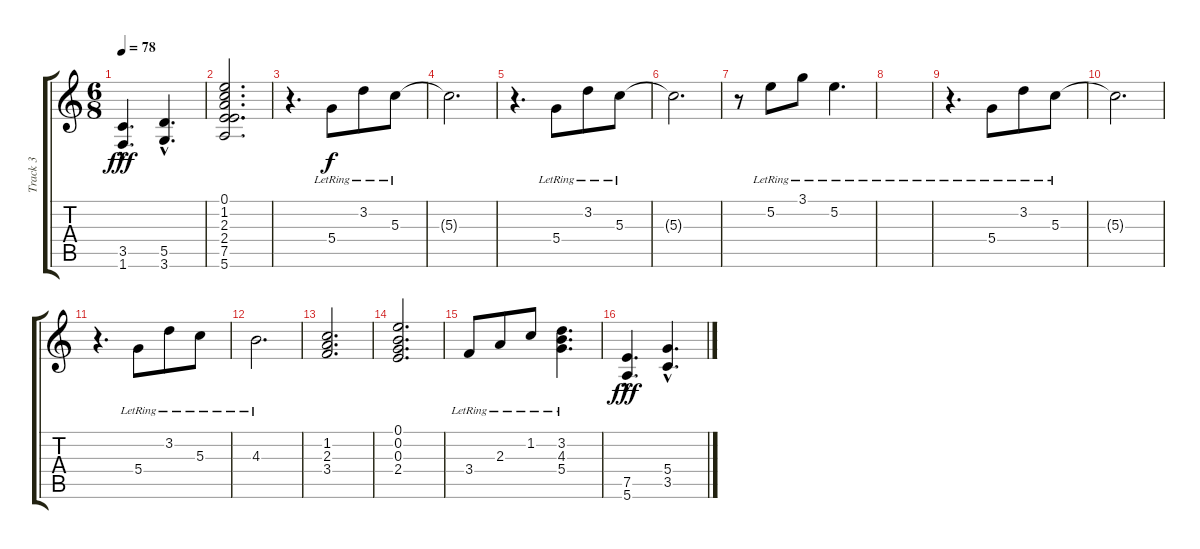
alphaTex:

\track ("Track 3" "Track 3") {instrument electricguitarclean}
\staff {score tabs}
\tuning (E4 B3 G3 D3 A2 E2) {hide}
\ts (6 8)
\tempo 78
\clef g2
\ks c
(3.5{hac} 1.6{hac}).4{d dy fff} (5.5{hac} 3.6{hac}).4{d} |
(0.1 1.2 2.3 2.4 7.5 5.6).2{d} |
r.4{d} 5.4{lr}.8{dy f} 3.2{lr}.8 5.3{lr}.8 |
5.3{t}.2{d} |
r.4{d} 5.4{lr}.8 3.2{lr}.8 5.3{lr}.8 |
5.3{t}.2{d} |
r.8 5.2{lr}.8 3.1{lr}.8 5.2{lr}.4{d} |
|
r.4{d} 5.4{lr}.8 3.2{lr}.8 5.3{lr}.8 |
5.3{t}.2{d} |
r.4{d} 5.4{lr}.8 3.2{lr}.8 5.3{lr}.8 |
4.3{lr}.2{d} |
(1.2 2.3 3.4).2{d} |
(0.1 0.2 0.3 2.4).2{d} |
3.4{lr}.8 2.3{lr}.8 1.2{lr}.8 (3.2{lr} 4.3{lr} 5.4{lr}).4{d} |
(7.5{hac} 5.6{hac}).4{d dy fff} (5.4{hac} 3.5{hac}).4{d}
